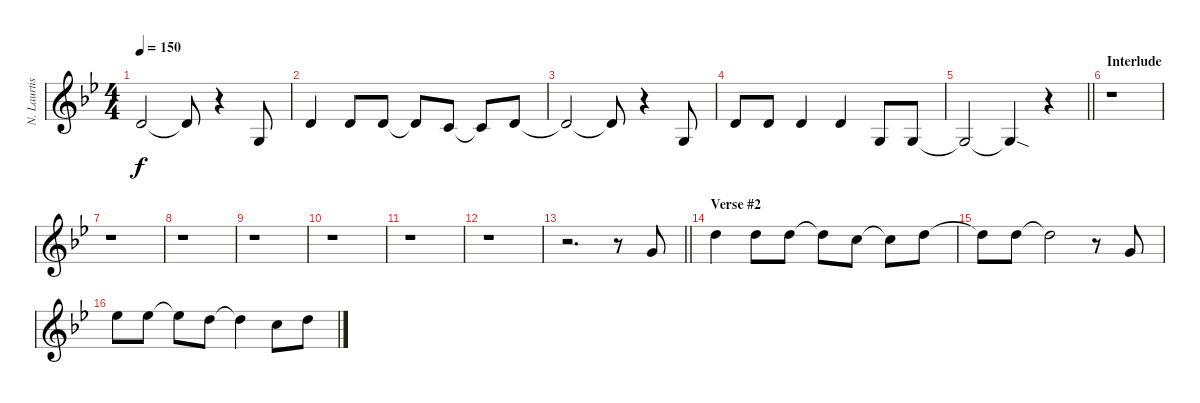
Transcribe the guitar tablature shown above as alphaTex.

\track ("N. Laurtisen (Lead Vocals)" "N. Laurtis") {instrument violin}
\staff {score}
\tuning (E4 B3 G3 D3 A2 E2) {hide}
\ts (4 4)
\tempo 150
\clef g2
\ks gminor
7.3{t}.2{dy f} 7.3{t}.8 r.4 5.4.8 |
7.3.4 7.3.8 7.3.8 7.3{t}.8 5.3.8 5.3{t}.8 7.3.8 |
7.3{t}.2 7.3{t}.8 r.4 5.4.8 |
7.3.8 7.3.8 7.3.4 7.3.4 5.4.8 5.4.8 |
\barLineRight lightlight
5.4{t}.2 5.4{sod t}.4 r.4 |
\section ("" "Interlude")
r.1 |
r.1 |
r.1 |
r.1 |
r.1 |
r.1 |
r.1 |
\barLineRight lightlight
r.2{d} r.8 8.2.8 |
\section ("" "Verse #2")
10.1.4 10.1.8 10.1.8 10.1{t}.8 8.1.8 8.1{t}.8 10.1.8 |
10.1{t}.8 10.1.8 10.1{t}.2 r.8 8.2.8 |
11.1.8 11.1.8 11.1{t}.8 10.1.8 10.1{t}.4 8.1.8 10.1.8
